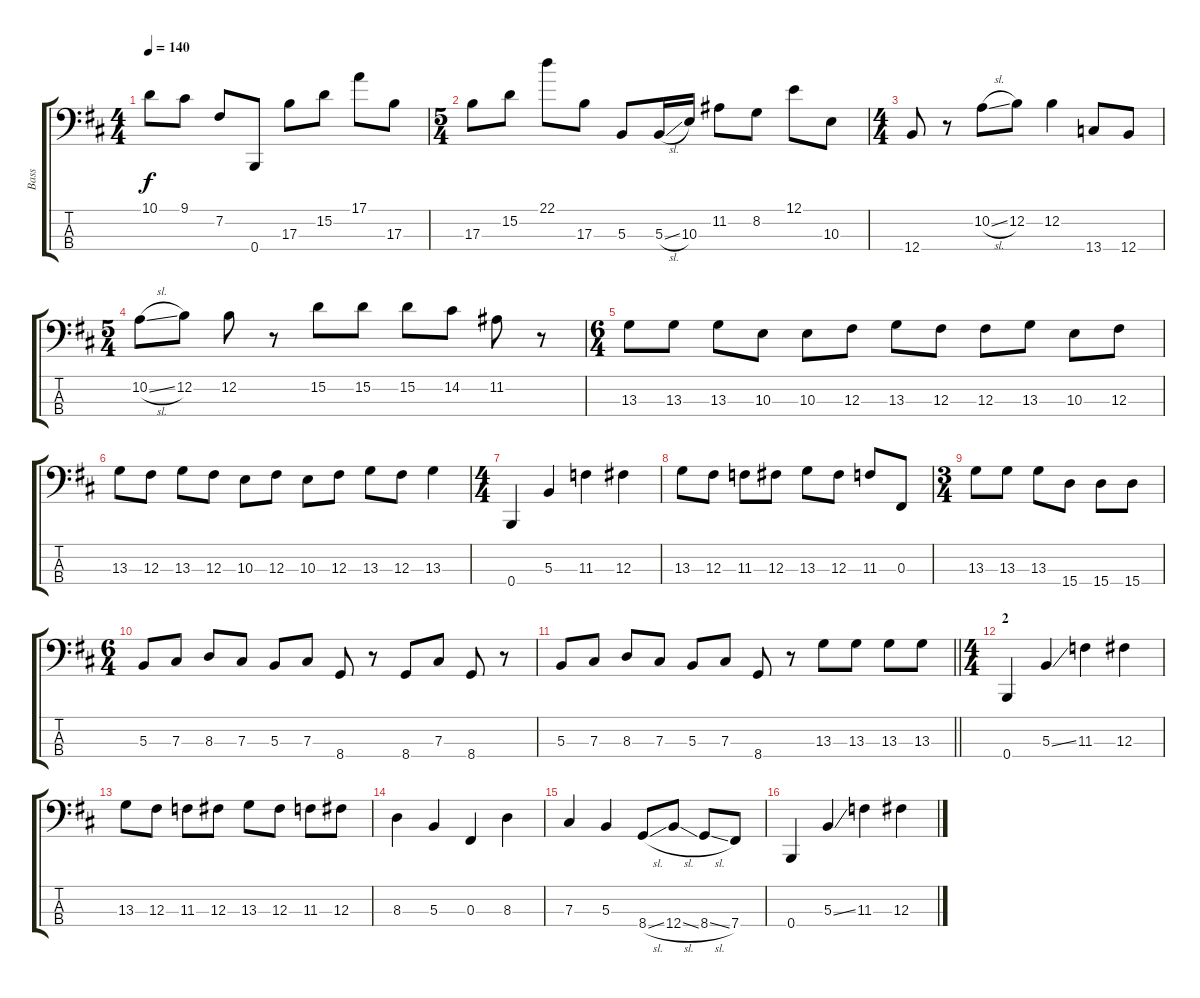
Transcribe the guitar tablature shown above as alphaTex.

\track ("Bass" "Bass") {instrument electricbassfinger}
\staff {score tabs}
\tuning (E2 B1 Gb1 B0) {hide}
\ts (4 4)
\tempo 140
\clef f4
\ks bminor
10.1.8{dy f} 9.1.8 7.2.8 0.4.8 17.3.8 15.2.8 17.1.8 17.3.8 |
\ts (5 4)
17.3.8 15.2.8 22.1.8 17.3.8 5.3.8 5.3{sl}.16 10.3.16 11.2.8 8.2.8 12.1.8 10.3.8 |
\ts (4 4)
12.4.8 r.8 10.2{sl}.8 12.2.8 12.2.4 13.4.8 12.4.8 |
\ts (5 4)
10.2{sl}.8 12.2.8 12.2.8 r.8 15.2.8 15.2.8 15.2.8 14.2.8 11.2.8 r.8 |
\ts (6 4)
13.3.8 13.3.8 13.3.8 10.3.8 10.3.8 12.3.8 13.3.8 12.3.8 12.3.8 13.3.8 10.3.8 12.3.8 |
13.3.8 12.3.8 13.3.8 12.3.8 10.3.8 12.3.8 10.3.8 12.3.8 13.3.8 12.3.8 13.3.4 |
\ts (4 4)
0.4.4 5.3.4 11.3.4 12.3.4 |
13.3.8 12.3.8 11.3.8 12.3.8 13.3.8 12.3.8 11.3.8 0.3.8 |
\ts (3 4)
13.3.8 13.3.8 13.3.8 15.4.8 15.4.8 15.4.8 |
\ts (6 4)
5.3.8 7.3.8 8.3.8 7.3.8 5.3.8 7.3.8 8.4.8 r.8 8.4.8 7.3.8 8.4.8 r.8 |
\barLineRight lightlight
5.3.8 7.3.8 8.3.8 7.3.8 5.3.8 7.3.8 8.4.8 r.8 13.3.8 13.3.8 13.3.8 13.3.8 |
\ts (4 4)
\section ("" "2")
0.4.4 5.3{ss}.4 11.3.4 12.3.4 |
13.3.8 12.3.8 11.3.8 12.3.8 13.3.8 12.3.8 11.3.8 12.3.8 |
8.3.4 5.3.4 0.3.4 8.3.4 |
7.3.4 5.3.4 8.4{sl}.8 12.4{sl}.8 8.4{sl}.8 7.4.8 |
0.4.4 5.3{ss}.4 11.3.4 12.3.4
